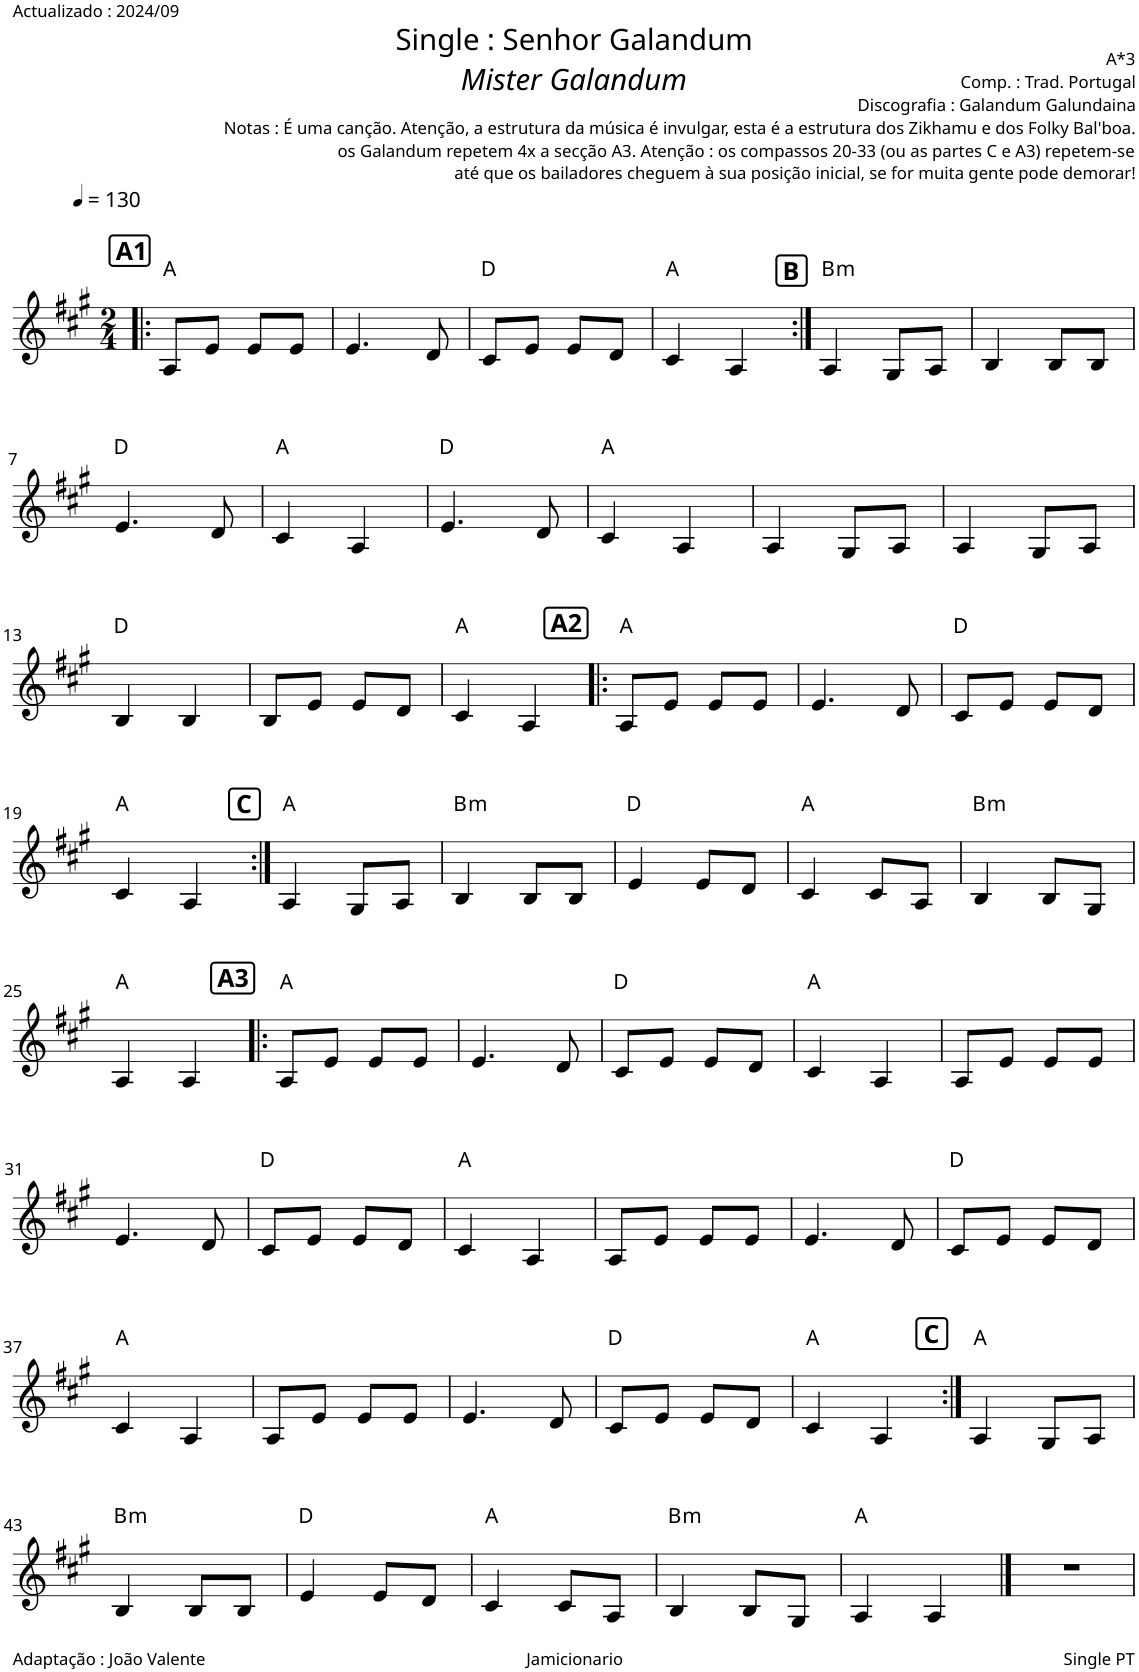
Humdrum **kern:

**kern	**harte
*part1	*part1
*staff1	*
*I"Piano	*
*I'Pno.	*
*clefG2	*
*k[f#c#g#]	*
*M2/4	*
*MM130	*
!!LO:REH:place=s1:a:B:cj:fs=12:t=A1
=1!|:	=1!|:
8A/L	A:maj
8e/J	.
8e/L	.
8e/J	.
=2	=2
4.e/	.
8d/	.
=3	=3
8c#/L	D:maj
8e/J	.
8e/L	.
8d/J	.
=4	=4
4c#/	A:maj
4A/	.
!!LO:REH:place=s1:a:B:cj:fs=12:t=B
=5:|!	=5:|!
!	!LO:H:kt=m
4A/	B:min
8G#/L	.
8A/J	.
=6	=6
4B/	.
8B/L	.
8B/J	.
!!LO:LB:g=z
=7	=7
4.e/	D:maj
8d/	.
=8	=8
4c#/	A:maj
4A/	.
=9	=9
4.e/	D:maj
8d/	.
=10	=10
4c#/	A:maj
4A/	.
=11	=11
4A/	.
8G#/L	.
8A/J	.
=12	=12
4A/	.
8G#/L	.
8A/J	.
!!LO:LB:g=z
=13	=13
4B/	D:maj
4B/	.
=14	=14
8B/L	.
8e/J	.
8e/L	.
8d/J	.
=15	=15
4c#/	A:maj
4A/	.
!!LO:REH:place=s1:a:B:cj:fs=12:t=A2
=16!|:	=16!|:
8A/L	A:maj
8e/J	.
8e/L	.
8e/J	.
=17	=17
4.e/	.
8d/	.
=18	=18
8c#/L	D:maj
8e/J	.
8e/L	.
8d/J	.
!!LO:LB:g=z
=19	=19
4c#/	A:maj
4A/	.
!!LO:REH:place=s1:a:B:cj:fs=12:t=C
=20:|!	=20:|!
4A/	A:maj
8G#/L	.
8A/J	.
=21	=21
!	!LO:H:kt=m
4B/	B:min
8B/L	.
8B/J	.
=22	=22
4e/	D:maj
8e/L	.
8d/J	.
=23	=23
4c#/	A:maj
8c#/L	.
8A/J	.
=24	=24
!	!LO:H:kt=m
4B/	B:min
8B/L	.
8G#/J	.
!!LO:LB:g=z
=25	=25
4A/	A:maj
4A/	.
!!LO:REH:place=s1:a:B:cj:fs=12:t=A3
=26!|:	=26!|:
8A/L	A:maj
8e/J	.
8e/L	.
8e/J	.
=27	=27
4.e/	.
8d/	.
=28	=28
8c#/L	D:maj
8e/J	.
8e/L	.
8d/J	.
=29	=29
4c#/	A:maj
4A/	.
=30	=30
8A/L	.
8e/J	.
8e/L	.
8e/J	.
!!LO:LB:g=z
=31	=31
4.e/	.
8d/	.
=32	=32
8c#/L	D:maj
8e/J	.
8e/L	.
8d/J	.
=33	=33
4c#/	A:maj
4A/	.
=34	=34
8A/L	.
8e/J	.
8e/L	.
8e/J	.
=35	=35
4.e/	.
8d/	.
=36	=36
8c#/L	D:maj
8e/J	.
8e/L	.
8d/J	.
!!LO:LB:g=z
=37	=37
4c#/	A:maj
4A/	.
=38	=38
8A/L	.
8e/J	.
8e/L	.
8e/J	.
=39	=39
4.e/	.
8d/	.
=40	=40
8c#/L	D:maj
8e/J	.
8e/L	.
8d/J	.
=41	=41
4c#/	A:maj
4A/	.
!!LO:REH:place=s1:a:B:cj:fs=12:t=C
=42:|!	=42:|!
4A/	A:maj
8G#/L	.
8A/J	.
!!LO:LB:g=z
=43	=43
!	!LO:H:kt=m
4B/	B:min
8B/L	.
8B/J	.
=44	=44
4e/	D:maj
8e/L	.
8d/J	.
=45	=45
4c#/	A:maj
8c#/L	.
8A/J	.
=46	=46
!	!LO:H:kt=m
4B/	B:min
8B/L	.
8G#/J	.
=47	=47
4A/	A:maj
4A/	.
==48	==48
2r	.
=	=
*-	*-
